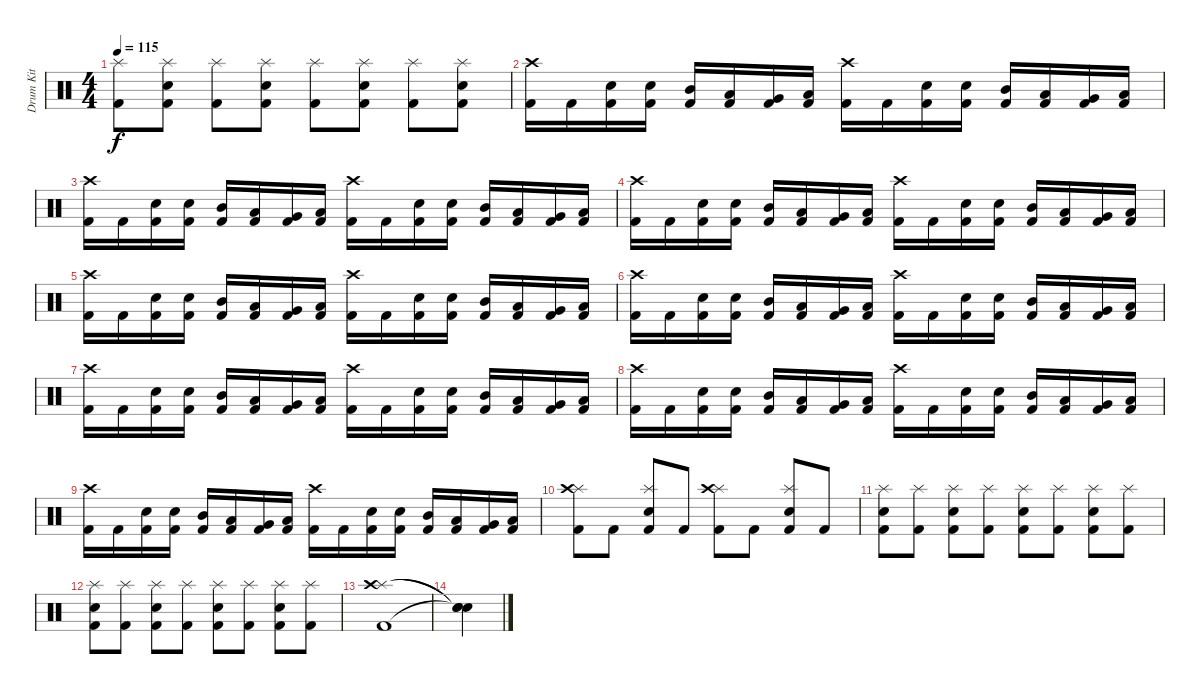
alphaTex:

\track ("Drum Kit" "Drum Kit") {instrument percussion}
\staff {score}
\articulation defaults
\ts (4 4)
\tempo 115
\clef neutral
\ks c
("Kick (hit) 2" "Splash (hit)").8{dy f} ("Kick (hit) 2" "Splash (hit)" "Electric Snare (hit)").8 ("Kick (hit) 2" "Splash (hit)").8 ("Kick (hit) 2" "Splash (hit)" "Electric Snare (hit)").8 ("Kick (hit) 2" "Splash (hit)").8 ("Kick (hit) 2" "Splash (hit)" "Electric Snare (hit)").8 ("Kick (hit) 2" "Splash (hit)").8 ("Kick (hit) 2" "Splash (hit)" "Electric Snare (hit)").8 |
("Kick (hit) 2" "Crash high (hit)").16 "Kick (hit) 2".16 ("Kick (hit) 2" "Electric Snare (hit)").16 ("Kick (hit) 2" "Electric Snare (hit)").16 ("Kick (hit) 2" "Mid Tom (hit)").16 ("Kick (hit) 2" "Low Tom (hit)").16 ("Kick (hit) 2" "Very Low Tom (hit)").16 ("Kick (hit) 2" "Low Floor Tom (hit)").16 ("Kick (hit) 2" "Crash high (hit)").16 "Kick (hit) 2".16 ("Kick (hit) 2" "Electric Snare (hit)").16 ("Kick (hit) 2" "Electric Snare (hit)").16 ("Kick (hit) 2" "Mid Tom (hit)").16 ("Kick (hit) 2" "Low Tom (hit)").16 ("Kick (hit) 2" "Very Low Tom (hit)").16 ("Kick (hit) 2" "Low Floor Tom (hit)").16 |
("Kick (hit) 2" "Crash high (hit)").16 "Kick (hit) 2".16 ("Kick (hit) 2" "Electric Snare (hit)").16 ("Kick (hit) 2" "Electric Snare (hit)").16 ("Kick (hit) 2" "Mid Tom (hit)").16 ("Kick (hit) 2" "Low Tom (hit)").16 ("Kick (hit) 2" "Very Low Tom (hit)").16 ("Kick (hit) 2" "Low Floor Tom (hit)").16 ("Kick (hit) 2" "Crash high (hit)").16 "Kick (hit) 2".16 ("Kick (hit) 2" "Electric Snare (hit)").16 ("Kick (hit) 2" "Electric Snare (hit)").16 ("Kick (hit) 2" "Mid Tom (hit)").16 ("Kick (hit) 2" "Low Tom (hit)").16 ("Kick (hit) 2" "Very Low Tom (hit)").16 ("Kick (hit) 2" "Low Floor Tom (hit)").16 |
("Kick (hit) 2" "Crash high (hit)").16 "Kick (hit) 2".16 ("Kick (hit) 2" "Electric Snare (hit)").16 ("Kick (hit) 2" "Electric Snare (hit)").16 ("Kick (hit) 2" "Mid Tom (hit)").16 ("Kick (hit) 2" "Low Tom (hit)").16 ("Kick (hit) 2" "Very Low Tom (hit)").16 ("Kick (hit) 2" "Low Floor Tom (hit)").16 ("Kick (hit) 2" "Crash high (hit)").16 "Kick (hit) 2".16 ("Kick (hit) 2" "Electric Snare (hit)").16 ("Kick (hit) 2" "Electric Snare (hit)").16 ("Kick (hit) 2" "Mid Tom (hit)").16 ("Kick (hit) 2" "Low Tom (hit)").16 ("Kick (hit) 2" "Very Low Tom (hit)").16 ("Kick (hit) 2" "Low Floor Tom (hit)").16 |
("Kick (hit) 2" "Crash high (hit)").16 "Kick (hit) 2".16 ("Kick (hit) 2" "Electric Snare (hit)").16 ("Kick (hit) 2" "Electric Snare (hit)").16 ("Kick (hit) 2" "Mid Tom (hit)").16 ("Kick (hit) 2" "Low Tom (hit)").16 ("Kick (hit) 2" "Very Low Tom (hit)").16 ("Kick (hit) 2" "Low Floor Tom (hit)").16 ("Kick (hit) 2" "Crash high (hit)").16 "Kick (hit) 2".16 ("Kick (hit) 2" "Electric Snare (hit)").16 ("Kick (hit) 2" "Electric Snare (hit)").16 ("Kick (hit) 2" "Mid Tom (hit)").16 ("Kick (hit) 2" "Low Tom (hit)").16 ("Kick (hit) 2" "Very Low Tom (hit)").16 ("Kick (hit) 2" "Low Floor Tom (hit)").16 |
("Kick (hit) 2" "Crash high (hit)").16 "Kick (hit) 2".16 ("Kick (hit) 2" "Electric Snare (hit)").16 ("Kick (hit) 2" "Electric Snare (hit)").16 ("Kick (hit) 2" "Mid Tom (hit)").16 ("Kick (hit) 2" "Low Tom (hit)").16 ("Kick (hit) 2" "Very Low Tom (hit)").16 ("Kick (hit) 2" "Low Floor Tom (hit)").16 ("Kick (hit) 2" "Crash high (hit)").16 "Kick (hit) 2".16 ("Kick (hit) 2" "Electric Snare (hit)").16 ("Kick (hit) 2" "Electric Snare (hit)").16 ("Kick (hit) 2" "Mid Tom (hit)").16 ("Kick (hit) 2" "Low Tom (hit)").16 ("Kick (hit) 2" "Very Low Tom (hit)").16 ("Kick (hit) 2" "Low Floor Tom (hit)").16 |
("Kick (hit) 2" "Crash high (hit)").16 "Kick (hit) 2".16 ("Kick (hit) 2" "Electric Snare (hit)").16 ("Kick (hit) 2" "Electric Snare (hit)").16 ("Kick (hit) 2" "Mid Tom (hit)").16 ("Kick (hit) 2" "Low Tom (hit)").16 ("Kick (hit) 2" "Very Low Tom (hit)").16 ("Kick (hit) 2" "Low Floor Tom (hit)").16 ("Kick (hit) 2" "Crash high (hit)").16 "Kick (hit) 2".16 ("Kick (hit) 2" "Electric Snare (hit)").16 ("Kick (hit) 2" "Electric Snare (hit)").16 ("Kick (hit) 2" "Mid Tom (hit)").16 ("Kick (hit) 2" "Low Tom (hit)").16 ("Kick (hit) 2" "Very Low Tom (hit)").16 ("Kick (hit) 2" "Low Floor Tom (hit)").16 |
("Kick (hit) 2" "Crash high (hit)").16 "Kick (hit) 2".16 ("Kick (hit) 2" "Electric Snare (hit)").16 ("Kick (hit) 2" "Electric Snare (hit)").16 ("Kick (hit) 2" "Mid Tom (hit)").16 ("Kick (hit) 2" "Low Tom (hit)").16 ("Kick (hit) 2" "Very Low Tom (hit)").16 ("Kick (hit) 2" "Low Floor Tom (hit)").16 ("Kick (hit) 2" "Crash high (hit)").16 "Kick (hit) 2".16 ("Kick (hit) 2" "Electric Snare (hit)").16 ("Kick (hit) 2" "Electric Snare (hit)").16 ("Kick (hit) 2" "Mid Tom (hit)").16 ("Kick (hit) 2" "Low Tom (hit)").16 ("Kick (hit) 2" "Very Low Tom (hit)").16 ("Kick (hit) 2" "Low Floor Tom (hit)").16 |
("Kick (hit) 2" "Crash high (hit)").16 "Kick (hit) 2".16 ("Kick (hit) 2" "Electric Snare (hit)").16 ("Kick (hit) 2" "Electric Snare (hit)").16 ("Kick (hit) 2" "Mid Tom (hit)").16 ("Kick (hit) 2" "Low Tom (hit)").16 ("Kick (hit) 2" "Very Low Tom (hit)").16 ("Kick (hit) 2" "Low Floor Tom (hit)").16 ("Kick (hit) 2" "Crash high (hit)").16 "Kick (hit) 2".16 ("Kick (hit) 2" "Electric Snare (hit)").16 ("Kick (hit) 2" "Electric Snare (hit)").16 ("Kick (hit) 2" "Mid Tom (hit)").16 ("Kick (hit) 2" "Low Tom (hit)").16 ("Kick (hit) 2" "Very Low Tom (hit)").16 ("Kick (hit) 2" "Low Floor Tom (hit)").16 |
("Kick (hit) 2" "Splash (hit)" "Crash high (hit)").8 "Kick (hit) 2".8 ("Kick (hit) 2" "Splash (hit)" "Electric Snare (hit)").8 "Kick (hit) 2".8 ("Kick (hit) 2" "Splash (hit)" "Crash high (hit)").8 "Kick (hit) 2".8 ("Kick (hit) 2" "Splash (hit)" "Electric Snare (hit)").8 "Kick (hit) 2".8 |
("Kick (hit) 2" "Splash (hit)" "Electric Snare (hit)").8 ("Kick (hit) 2" "Splash (hit)").8 ("Kick (hit) 2" "Splash (hit)" "Electric Snare (hit)").8 ("Kick (hit) 2" "Splash (hit)").8 ("Kick (hit) 2" "Splash (hit)" "Electric Snare (hit)").8 ("Kick (hit) 2" "Splash (hit)").8 ("Kick (hit) 2" "Splash (hit)" "Electric Snare (hit)").8 ("Kick (hit) 2" "Splash (hit)").8 |
("Kick (hit) 2" "Splash (hit)" "Electric Snare (hit)").8 ("Kick (hit) 2" "Splash (hit)").8 ("Kick (hit) 2" "Splash (hit)" "Electric Snare (hit)").8 ("Kick (hit) 2" "Splash (hit)").8 ("Kick (hit) 2" "Splash (hit)" "Electric Snare (hit)").8 ("Kick (hit) 2" "Splash (hit)").8 ("Kick (hit) 2" "Splash (hit)" "Electric Snare (hit)").8 ("Kick (hit) 2" "Splash (hit)").8 |
("Kick (hit) 2" "Splash (hit)" "Crash high (hit)").1 |
("Snare (hit)"{t} "Snare (hit)"{t} "Snare (hit)"{t}).4
